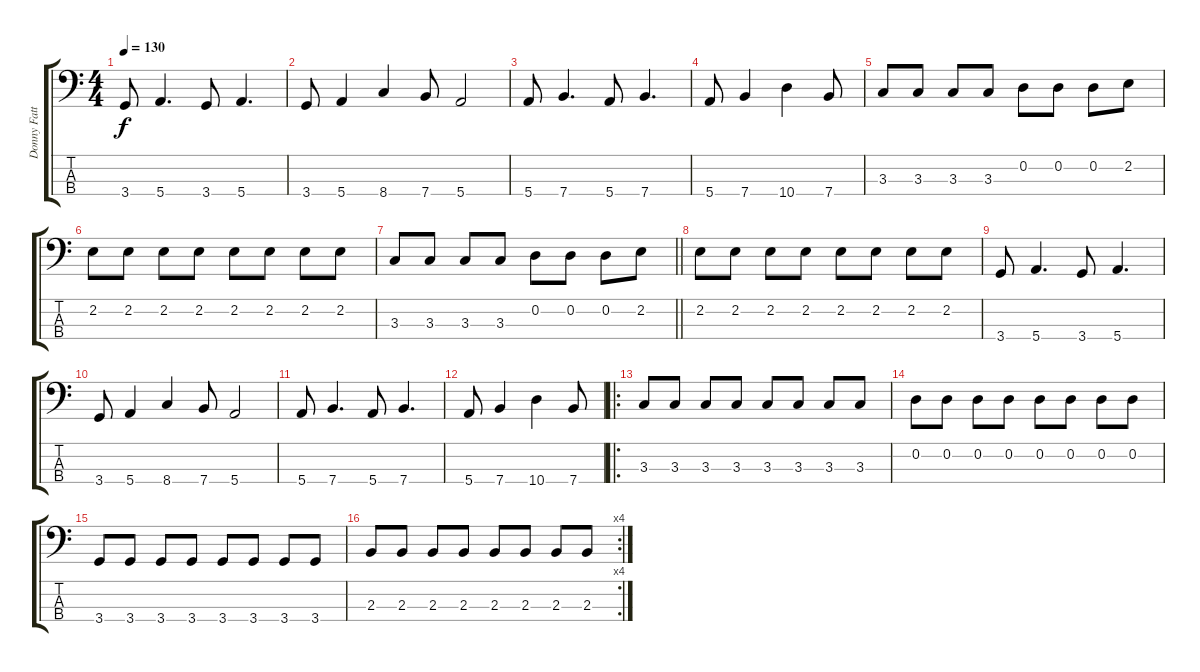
\track ("Donny Fattah (bass)" "Donny Fatt") {instrument electricbassfinger}
\staff {score tabs}
\tuning (G2 D2 A1 E1) {hide}
\ts (4 4)
\tempo 130
\clef f4
\ks c
3.4.8{dy f} 5.4.4{d} 3.4.8 5.4.4{d} |
3.4.8 5.4.4 8.4.4 7.4.8 5.4.2 |
5.4.8 7.4.4{d} 5.4.8 7.4.4{d} |
5.4.8 7.4.4 10.4.4 7.4.8 |
3.3.8 3.3.8 3.3.8 3.3.8 0.2.8 0.2.8 0.2.8 2.2.8 |
2.2.8 2.2.8 2.2.8 2.2.8 2.2.8 2.2.8 2.2.8 2.2.8 |
\barLineRight lightlight
3.3.8 3.3.8 3.3.8 3.3.8 0.2.8 0.2.8 0.2.8 2.2.8 |
2.2.8 2.2.8 2.2.8 2.2.8 2.2.8 2.2.8 2.2.8 2.2.8 |
3.4.8 5.4.4{d} 3.4.8 5.4.4{d} |
3.4.8 5.4.4 8.4.4 7.4.8 5.4.2 |
5.4.8 7.4.4{d} 5.4.8 7.4.4{d} |
5.4.8 7.4.4 10.4.4 7.4.8 |
\ro
3.3.8 3.3.8 3.3.8 3.3.8 3.3.8 3.3.8 3.3.8 3.3.8 |
0.2.8 0.2.8 0.2.8 0.2.8 0.2.8 0.2.8 0.2.8 0.2.8 |
3.4.8 3.4.8 3.4.8 3.4.8 3.4.8 3.4.8 3.4.8 3.4.8 |
\rc 4
2.3.8 2.3.8 2.3.8 2.3.8 2.3.8 2.3.8 2.3.8 2.3.8
